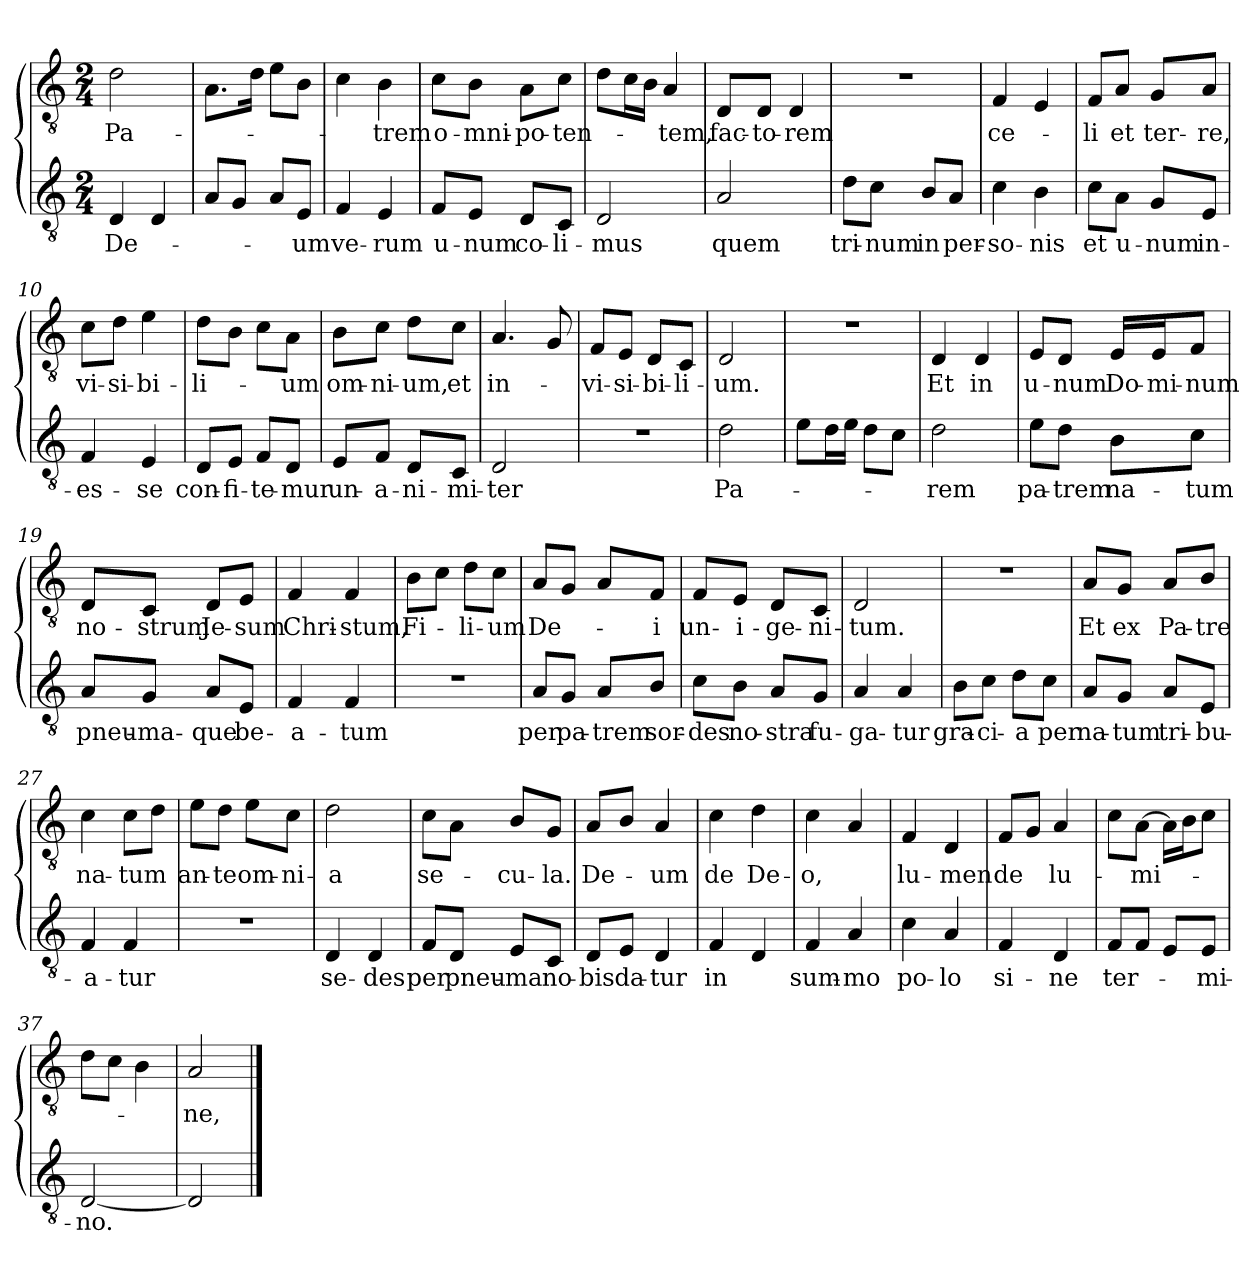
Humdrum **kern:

**kern	**text	**kern	**text
*part2	*part2	*part1	*part1
*staff2	*staff2	*staff1	*staff1
*clefGv2	*	*clefGv2	*
*k[]	*	*k[]	*
*C:	*	*C:	*
*M2/4	*	*M2/4	*
=1	=1	=1	=1
!	!LO:LY:b	!	!LO:LY:b
4D/	De-	2d\	Pa-
4D/	.	.	.
=2	=2	=2	=2
8A/L	.	8.A\L	.
8G/J	.	.	.
.	.	16d\Jk	.
8A/L	.	8e\L	.
!	!LO:LY:b	!	!
8E/J	-um	8B\J	.
=3	=3	=3	=3
!	!LO:LY:b	!	!
4F/	ve-	4c\	.
!	!LO:LY:b	!	!LO:LY:b
4E/	-rum	4B\	-trem
=4	=4	=4	=4
!	!LO:LY:b	!	!LO:LY:b
8F/L	u-	8c\L	o-
!	!LO:LY:b	!	!LO:LY:b
8E/J	-num	8B\J	-mni-
!	!LO:LY:b	!	!LO:LY:b
8D/L	co-	8A\L	-po-
!	!LO:LY:b	!	!LO:LY:b
8C/J	-li-	8c\J	-ten-
=5	=5	=5	=5
!	!LO:LY:b	!	!
2D/	-mus	8d\L	.
.	.	16c\L	.
.	.	16B\JJ	.
!	!	!	!LO:LY:b
.	.	4A/	-tem,
=6	=6	=6	=6
!	!LO:LY:b	!	!LO:LY:b
2A/	quem	8D/L	fac-
!	!	!	!LO:LY:b
.	.	8D/J	-to-
!	!	!	!LO:LY:b
.	.	4D/	-rem
=7	=7	=7	=7
!	!LO:LY:b	!	!
8d\L	tri-	2r	.
!	!LO:LY:b	!	!
8c\J	-num	.	.
!	!LO:LY:b	!	!
8B/L	in	.	.
!	!LO:LY:b	!	!
8A/J	per-	.	.
=8	=8	=8	=8
!	!LO:LY:b	!	!LO:LY:b
4c\	-so-	4F/	ce-
!	!LO:LY:b	!	!
4B\	-nis	4E/	.
=9	=9	=9	=9
!	!LO:LY:b	!	!LO:LY:b
8c\L	et	8F/L	-li
!	!LO:LY:b	!	!LO:LY:b
8A\J	u-	8A/J	et
!	!LO:LY:b	!	!LO:LY:b
8G/L	-num	8G/L	ter-
!	!LO:LY:b	!	!LO:LY:b
8E/J	in-	8A/J	-re,
=10	=10	=10	=10
!	!LO:LY:b	!	!LO:LY:b
4F/	-es-	8c\L	vi-
!	!	!	!LO:LY:b
.	.	8d\J	-si-
!	!LO:LY:b	!	!LO:LY:b
4E/	-se	4e\	-bi-
!!LO:LB:g=z
=11	=11	=11	=11
!	!LO:LY:b	!	!LO:LY:b
8D/L	con-	8d\L	-li-
!	!LO:LY:b	!	!
8E/J	-fi-	8B\J	.
!	!LO:LY:b	!	!
8F/L	-te-	8c\L	.
!	!LO:LY:b	!	!LO:LY:b
8D/J	-mur	8A\J	-um
=12	=12	=12	=12
!	!LO:LY:b	!	!LO:LY:b
8E/L	un-	8B\L	om-
!	!LO:LY:b	!	!LO:LY:b
8F/J	-a-	8c\J	-ni-
!	!LO:LY:b	!	!LO:LY:b
8D/L	-ni-	8d\L	-um,
!	!LO:LY:b	!	!LO:LY:b
8C/J	-mi-	8c\J	et
=13	=13	=13	=13
!	!LO:LY:b	!	!LO:LY:b
2D/	-ter	4.A/	in-
.	.	8G/	.
=14	=14	=14	=14
!	!	!	!LO:LY:b
2r	.	8F/L	-vi-
!	!	!	!LO:LY:b
.	.	8E/J	-si-
!	!	!	!LO:LY:b
.	.	8D/L	-bi-
!	!	!	!LO:LY:b
.	.	8C/J	-li-
=15	=15	=15	=15
!	!LO:LY:b	!	!LO:LY:b
2d\	Pa-	2D/	-um.
=16	=16	=16	=16
8e\L	.	2r	.
16d\L	.	.	.
16e\JJ	.	.	.
8d\L	.	.	.
8c\J	.	.	.
=17	=17	=17	=17
!	!LO:LY:b	!	!LO:LY:b
2d\	-rem	4D/	Et
!	!	!	!LO:LY:b
.	.	4D/	in
=18	=18	=18	=18
!	!LO:LY:b	!	!LO:LY:b
8e\L	pa-	8E/L	u-
!	!LO:LY:b	!	!LO:LY:b
8d\J	-trem	8D/J	-num
!	!LO:LY:b	!	!LO:LY:b
8B\L	na-	16E/LL	Do-
!	!	!	!LO:LY:b
.	.	16E/J	-mi-
!	!LO:LY:b	!	!LO:LY:b
8c\J	-tum	8F/J	-num
=19	=19	=19	=19
!	!LO:LY:b	!	!LO:LY:b
8A/L	pneu-	8D/L	no-
!	!LO:LY:b	!	!LO:LY:b
8G/J	-ma-	8C/J	-strum
!	!LO:LY:b	!	!LO:LY:b
8A/L	-que	8D/L	Je-
!	!LO:LY:b	!	!LO:LY:b
8E/J	be-	8E/J	-sum
=20	=20	=20	=20
!	!LO:LY:b	!	!LO:LY:b
4F/	-a-	4F/	Chri-
!	!LO:LY:b	!	!LO:LY:b
4F/	-tum	4F/	-stum,
=21	=21	=21	=21
!	!	!	!LO:LY:b
2r	.	8B\L	Fi-
.	.	8c\J	.
!	!	!	!LO:LY:b
.	.	8d\L	-li-
!	!	!	!LO:LY:b
.	.	8c\J	-um
!!LO:LB:g=z
=22	=22	=22	=22
!	!LO:LY:b	!	!LO:LY:b
8A/L	per	8A/L	De-
!	!LO:LY:b	!	!
8G/J	pa-	8G/J	.
!	!LO:LY:b	!	!
8A/L	-trem	8A/L	.
!	!LO:LY:b	!	!LO:LY:b
8B/J	sor-	8F/J	-i
=23	=23	=23	=23
!	!LO:LY:b	!	!LO:LY:b
8c\L	-des	8F/L	un-
!	!LO:LY:b	!	!LO:LY:b
8B\J	no-	8E/J	-i-
!	!LO:LY:b	!	!LO:LY:b
8A/L	-stra	8D/L	-ge-
!	!LO:LY:b	!	!LO:LY:b
8G/J	fu-	8C/J	-ni-
=24	=24	=24	=24
!	!LO:LY:b	!	!LO:LY:b
4A/	-ga-	2D/	-tum.
!	!LO:LY:b	!	!
4A/	-tur	.	.
=25	=25	=25	=25
!	!LO:LY:b	!	!
8B\L	gra-	2r	.
!	!LO:LY:b	!	!
8c\J	-ci-	.	.
!	!LO:LY:b	!	!
8d\L	-a	.	.
!	!LO:LY:b	!	!
8c\J	per	.	.
=26	=26	=26	=26
!	!LO:LY:b	!	!LO:LY:b
8A/L	na-	8A/L	Et
!	!LO:LY:b	!	!LO:LY:b
8G/J	-tum	8G/J	ex
!	!LO:LY:b	!	!LO:LY:b
8A/L	tri-	8A/L	Pa-
!	!LO:LY:b	!	!LO:LY:b
8E/J	-bu-	8B/J	-tre
=27	=27	=27	=27
!	!LO:LY:b	!	!LO:LY:b
4F/	-a-	4c\	na-
!	!LO:LY:b	!	!LO:LY:b
4F/	-tur	8c\L	-tum
.	.	8d\J	.
=28	=28	=28	=28
!	!	!	!LO:LY:b
2r	.	8e\L	an-
!	!	!	!LO:LY:b
.	.	8d\J	-te
!	!	!	!LO:LY:b
.	.	8e\L	om-
!	!	!	!LO:LY:b
.	.	8c\J	-ni-
=29	=29	=29	=29
!	!LO:LY:b	!	!LO:LY:b
4D/	se-	2d\	-a
!	!LO:LY:b	!	!
4D/	-des	.	.
=30	=30	=30	=30
!	!LO:LY:b	!	!LO:LY:b
8F/L	per	8c\L	se-
!	!LO:LY:b	!	!
8D/J	pneu-	8A\J	.
!	!LO:LY:b	!	!LO:LY:b
8E/L	-ma	8B/L	-cu-
!	!LO:LY:b	!	!LO:LY:b
8C/J	no-	8G/J	-la.
=31	=31	=31	=31
!	!LO:LY:b	!	!LO:LY:b
8D/L	-bis	8A/L	De-
!	!LO:LY:b	!	!
8E/J	da-	8B/J	.
!	!LO:LY:b	!	!LO:LY:b
4D/	-tur	4A/	-um
=32	=32	=32	=32
!	!LO:LY:b	!	!LO:LY:b
4F/	in	4c\	de
!	!	!	!LO:LY:b
4D/	.	4d\	De-
!!LO:LB:g=z
=33	=33	=33	=33
!	!LO:LY:b	!	!LO:LY:b
4F/	sum-	4c\	-o,
!	!LO:LY:b	!	!
4A/	-mo	4A/	.
=34	=34	=34	=34
!	!LO:LY:b	!	!LO:LY:b
4c\	po-	4F/	lu-
!	!LO:LY:b	!	!LO:LY:b
4A/	-lo	4D/	-men
=35	=35	=35	=35
!	!LO:LY:b	!	!LO:LY:b
4F/	si-	8F/L	de
.	.	8G/J	.
!	!LO:LY:b	!	!LO:LY:b
4D/	-ne	4A/	lu-
=36	=36	=36	=36
!	!LO:LY:b	!	!
8F/L	ter-	8c\L	.
!	!	!	!LO:LY:b
8F/J	.	[8A\J	-mi-
8E/L	.	16A\LL]	.
.	.	16B\J	.
!	!LO:LY:b	!	!
8E/J	-mi-	8c\J	.
=37	=37	=37	=37
!	!LO:LY:b	!	!
[2D/	-no.	8d\L	.
.	.	8c\J	.
.	.	4B\	.
=38	=38	=38	=38
!	!	!	!LO:LY:b
2D/]	.	2A/	-ne,
==	==	==	==
*-	*-	*-	*-
